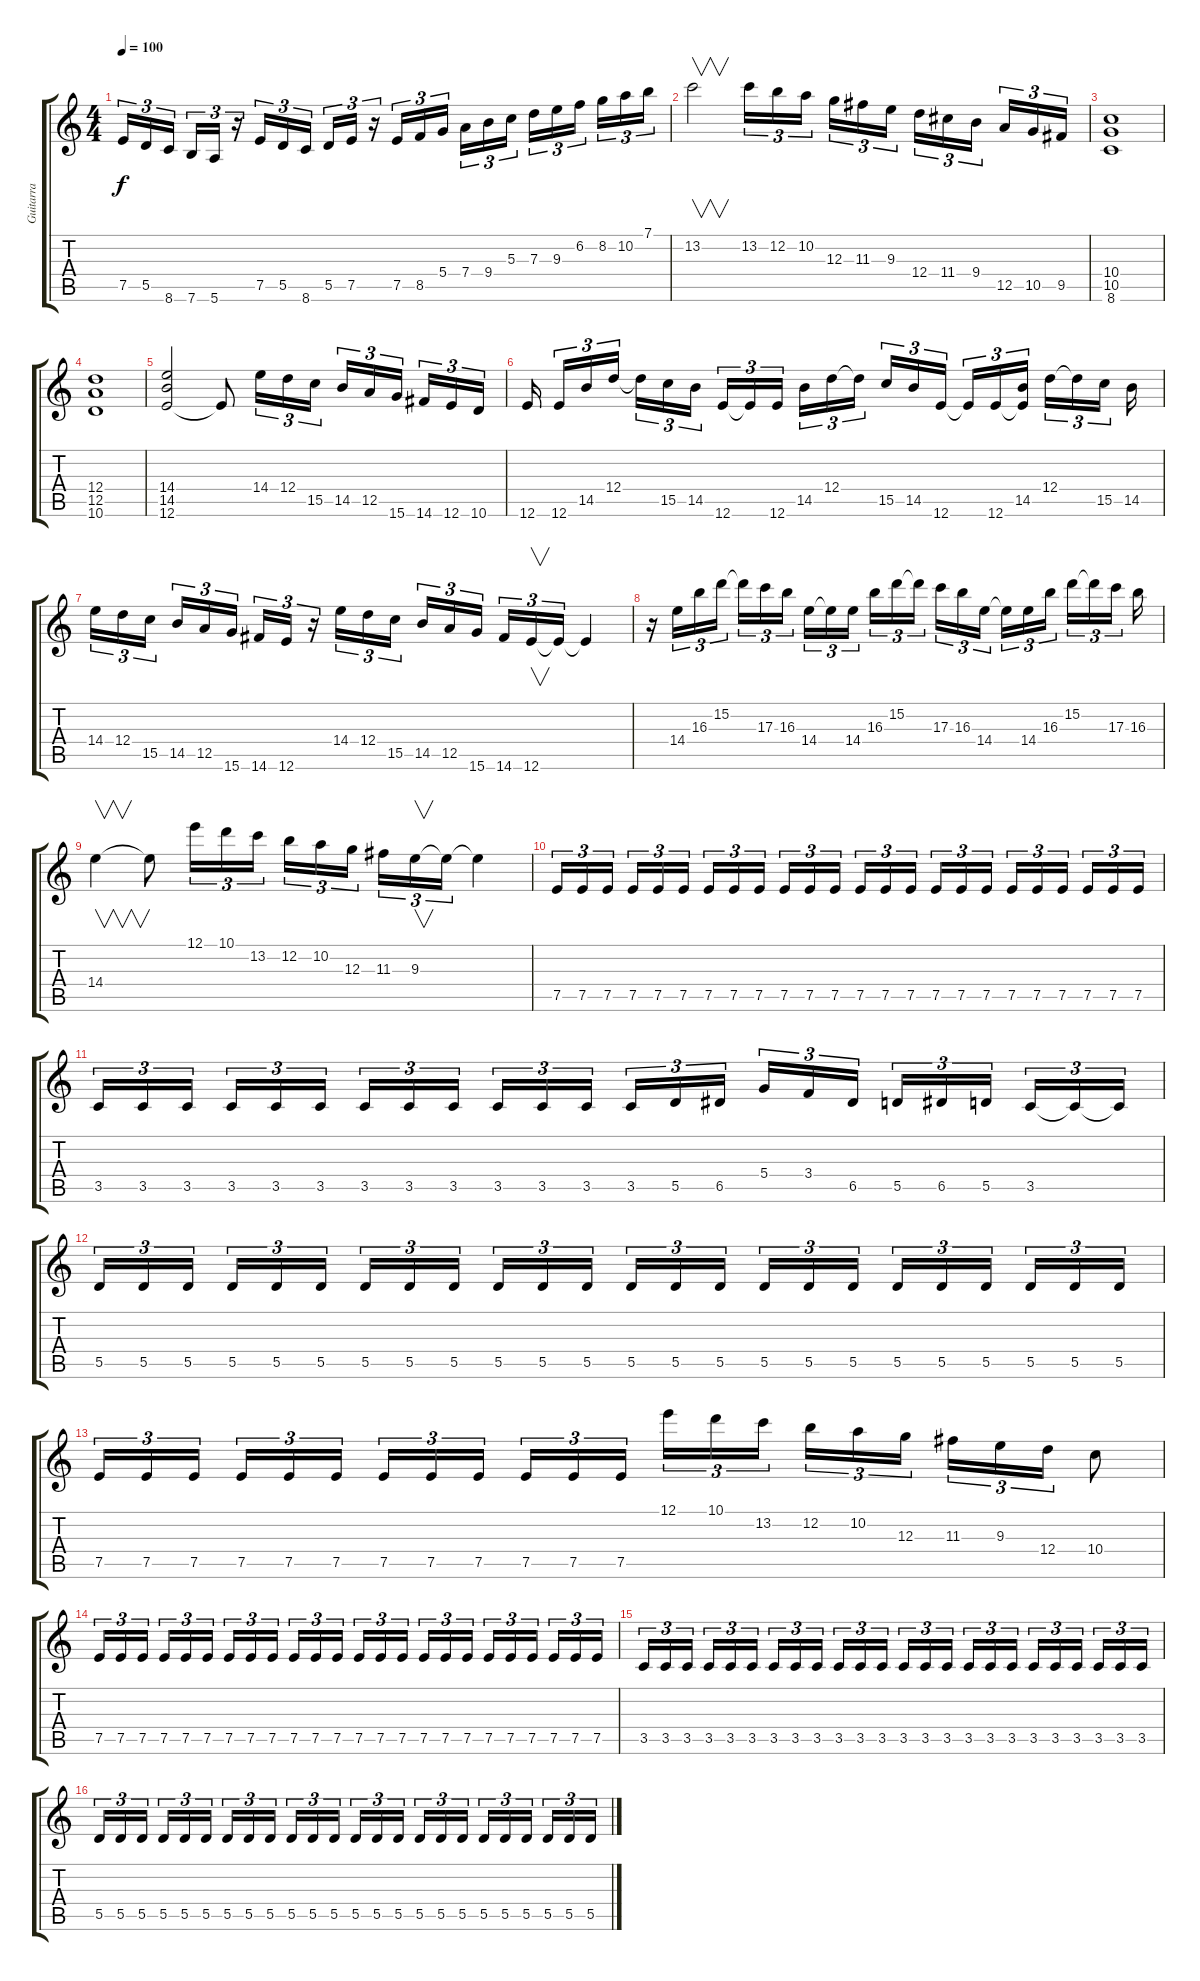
\track ("Guitarra" "Guitarra") {instrument distortionguitar}
\staff {score tabs}
\tuning (E4 B3 G3 D3 A2 E2) {hide}
\ts (4 4)
\tempo 100
\clef g2
\ks c
7.5.16{tu (3 2) dy f} 5.5.16{tu (3 2)} 8.6.16{tu (3 2)} 7.6.16{tu (3 2)} 5.6.16{tu (3 2)} r.16{tu (3 2)} 7.5.16{tu (3 2)} 5.5.16{tu (3 2)} 8.6.16{tu (3 2)} 5.5.16{tu (3 2)} 7.5.16{tu (3 2)} r.16{tu (3 2)} 7.5.16{tu (3 2)} 8.5.16{tu (3 2)} 5.4.16{tu (3 2)} 7.4.16{tu (3 2)} 9.4.16{tu (3 2)} 5.3.16{tu (3 2)} 7.3.16{tu (3 2)} 9.3.16{tu (3 2)} 6.2.16{tu (3 2)} 8.2.16{tu (3 2)} 10.2.16{tu (3 2)} 7.1.16{tu (3 2)} |
13.2.2{v} 13.2.16{tu (3 2)} 12.2.16{tu (3 2)} 10.2.16{tu (3 2)} 12.3.16{tu (3 2)} 11.3.16{tu (3 2)} 9.3.16{tu (3 2)} 12.4.16{tu (3 2)} 11.4.16{tu (3 2)} 9.4.16{tu (3 2)} 12.5.16{tu (3 2)} 10.5.16{tu (3 2)} 9.5.16{tu (3 2)} |
(10.4 10.5 8.6).1 |
(12.4 12.5 10.6).1 |
(14.4 14.5 12.6).2 12.6{t}.8 14.4.16{tu (3 2)} 12.4.16{tu (3 2)} 15.5.16{tu (3 2)} 14.5.16{tu (3 2)} 12.5.16{tu (3 2)} 15.6.16{tu (3 2)} 14.6.16{tu (3 2)} 12.6.16{tu (3 2)} 10.6.16{tu (3 2)} |
12.6.16 12.6.16{tu (3 2)} 14.5.16{tu (3 2)} 12.4.16{tu (3 2)} 12.4{t}.16{tu (3 2)} 15.5.16{tu (3 2)} 14.5.16{tu (3 2)} 12.6.16{tu (3 2)} 12.6{t}.16{tu (3 2)} 12.6.16{tu (3 2)} 14.5.16{tu (3 2)} 12.4.16{tu (3 2)} 12.4{t}.16{tu (3 2)} 15.5.16{tu (3 2)} 14.5.16{tu (3 2)} 12.6.16{tu (3 2)} 12.6{t}.16{tu (3 2)} 12.6.16{tu (3 2)} (14.5 12.6{t}).16{tu (3 2)} 12.4.16{tu (3 2)} 12.4{t}.16{tu (3 2)} 15.5.16{tu (3 2)} 14.5.16 |
14.4.16{tu (3 2)} 12.4.16{tu (3 2)} 15.5.16{tu (3 2)} 14.5.16{tu (3 2)} 12.5.16{tu (3 2)} 15.6.16{tu (3 2)} 14.6.16{tu (3 2)} 12.6.16{tu (3 2)} r.16{tu (3 2)} 14.4.16{tu (3 2)} 12.4.16{tu (3 2)} 15.5.16{tu (3 2)} 14.5.16{tu (3 2)} 12.5.16{tu (3 2)} 15.6.16{tu (3 2)} 14.6.16{tu (3 2)} 12.6.16{v tu (3 2)} 12.6{t}.16{tu (3 2)} 12.6{t}.4 |
r.16 14.4.16{tu (3 2)} 16.3.16{tu (3 2)} 15.2.16{tu (3 2)} 15.2{t}.16{tu (3 2)} 17.3.16{tu (3 2)} 16.3.16{tu (3 2)} 14.4.16{tu (3 2)} 14.4{t}.16{tu (3 2)} 14.4.16{tu (3 2)} 16.3.16{tu (3 2)} 15.2.16{tu (3 2)} 15.2{t}.16{tu (3 2)} 17.3.16{tu (3 2)} 16.3.16{tu (3 2)} 14.4.16{tu (3 2)} 14.4{t}.16{tu (3 2)} 14.4.16{tu (3 2)} 16.3.16{tu (3 2)} 15.2.16{tu (3 2)} 15.2{t}.16{tu (3 2)} 17.3.16{tu (3 2)} 16.3.16 |
14.4.4{v} 14.4{t}.8 12.1.16{tu (3 2)} 10.1.16{tu (3 2)} 13.2.16{tu (3 2)} 12.2.16{tu (3 2)} 10.2.16{tu (3 2)} 12.3.16{tu (3 2)} 11.3.16{tu (3 2)} 9.3.16{v tu (3 2)} 9.3{t}.16{tu (3 2)} 9.3{t}.4 |
7.5.16{tu (3 2)} 7.5.16{tu (3 2)} 7.5.16{tu (3 2)} 7.5.16{tu (3 2)} 7.5.16{tu (3 2)} 7.5.16{tu (3 2)} 7.5.16{tu (3 2)} 7.5.16{tu (3 2)} 7.5.16{tu (3 2)} 7.5.16{tu (3 2)} 7.5.16{tu (3 2)} 7.5.16{tu (3 2)} 7.5.16{tu (3 2)} 7.5.16{tu (3 2)} 7.5.16{tu (3 2)} 7.5.16{tu (3 2)} 7.5.16{tu (3 2)} 7.5.16{tu (3 2)} 7.5.16{tu (3 2)} 7.5.16{tu (3 2)} 7.5.16{tu (3 2)} 7.5.16{tu (3 2)} 7.5.16{tu (3 2)} 7.5.16{tu (3 2)} |
3.5.16{tu (3 2)} 3.5.16{tu (3 2)} 3.5.16{tu (3 2)} 3.5.16{tu (3 2)} 3.5.16{tu (3 2)} 3.5.16{tu (3 2)} 3.5.16{tu (3 2)} 3.5.16{tu (3 2)} 3.5.16{tu (3 2)} 3.5.16{tu (3 2)} 3.5.16{tu (3 2)} 3.5.16{tu (3 2)} 3.5.16{tu (3 2)} 5.5.16{tu (3 2)} 6.5.16{tu (3 2)} 5.4.16{tu (3 2)} 3.4.16{tu (3 2)} 6.5.16{tu (3 2)} 5.5.16{tu (3 2)} 6.5.16{tu (3 2)} 5.5.16{tu (3 2)} 3.5.16{tu (3 2)} 3.5{t}.16{tu (3 2)} 3.5{t}.16{tu (3 2)} |
5.5.16{tu (3 2)} 5.5.16{tu (3 2)} 5.5.16{tu (3 2)} 5.5.16{tu (3 2)} 5.5.16{tu (3 2)} 5.5.16{tu (3 2)} 5.5.16{tu (3 2)} 5.5.16{tu (3 2)} 5.5.16{tu (3 2)} 5.5.16{tu (3 2)} 5.5.16{tu (3 2)} 5.5.16{tu (3 2)} 5.5.16{tu (3 2)} 5.5.16{tu (3 2)} 5.5.16{tu (3 2)} 5.5.16{tu (3 2)} 5.5.16{tu (3 2)} 5.5.16{tu (3 2)} 5.5.16{tu (3 2)} 5.5.16{tu (3 2)} 5.5.16{tu (3 2)} 5.5.16{tu (3 2)} 5.5.16{tu (3 2)} 5.5.16{tu (3 2)} |
7.5.16{tu (3 2)} 7.5.16{tu (3 2)} 7.5.16{tu (3 2)} 7.5.16{tu (3 2)} 7.5.16{tu (3 2)} 7.5.16{tu (3 2)} 7.5.16{tu (3 2)} 7.5.16{tu (3 2)} 7.5.16{tu (3 2)} 7.5.16{tu (3 2)} 7.5.16{tu (3 2)} 7.5.16{tu (3 2)} 12.1.16{tu (3 2)} 10.1.16{tu (3 2)} 13.2.16{tu (3 2)} 12.2.16{tu (3 2)} 10.2.16{tu (3 2)} 12.3.16{tu (3 2)} 11.3.16{tu (3 2)} 9.3.16{tu (3 2)} 12.4.16{tu (3 2)} 10.4.8 |
7.5.16{tu (3 2)} 7.5.16{tu (3 2)} 7.5.16{tu (3 2)} 7.5.16{tu (3 2)} 7.5.16{tu (3 2)} 7.5.16{tu (3 2)} 7.5.16{tu (3 2)} 7.5.16{tu (3 2)} 7.5.16{tu (3 2)} 7.5.16{tu (3 2)} 7.5.16{tu (3 2)} 7.5.16{tu (3 2)} 7.5.16{tu (3 2)} 7.5.16{tu (3 2)} 7.5.16{tu (3 2)} 7.5.16{tu (3 2)} 7.5.16{tu (3 2)} 7.5.16{tu (3 2)} 7.5.16{tu (3 2)} 7.5.16{tu (3 2)} 7.5.16{tu (3 2)} 7.5.16{tu (3 2)} 7.5.16{tu (3 2)} 7.5.16{tu (3 2)} |
3.5.16{tu (3 2)} 3.5.16{tu (3 2)} 3.5.16{tu (3 2)} 3.5.16{tu (3 2)} 3.5.16{tu (3 2)} 3.5.16{tu (3 2)} 3.5.16{tu (3 2)} 3.5.16{tu (3 2)} 3.5.16{tu (3 2)} 3.5.16{tu (3 2)} 3.5.16{tu (3 2)} 3.5.16{tu (3 2)} 3.5.16{tu (3 2)} 3.5.16{tu (3 2)} 3.5.16{tu (3 2)} 3.5.16{tu (3 2)} 3.5.16{tu (3 2)} 3.5.16{tu (3 2)} 3.5.16{tu (3 2)} 3.5.16{tu (3 2)} 3.5.16{tu (3 2)} 3.5.16{tu (3 2)} 3.5.16{tu (3 2)} 3.5.16{tu (3 2)} |
5.5.16{tu (3 2)} 5.5.16{tu (3 2)} 5.5.16{tu (3 2)} 5.5.16{tu (3 2)} 5.5.16{tu (3 2)} 5.5.16{tu (3 2)} 5.5.16{tu (3 2)} 5.5.16{tu (3 2)} 5.5.16{tu (3 2)} 5.5.16{tu (3 2)} 5.5.16{tu (3 2)} 5.5.16{tu (3 2)} 5.5.16{tu (3 2)} 5.5.16{tu (3 2)} 5.5.16{tu (3 2)} 5.5.16{tu (3 2)} 5.5.16{tu (3 2)} 5.5.16{tu (3 2)} 5.5.16{tu (3 2)} 5.5.16{tu (3 2)} 5.5.16{tu (3 2)} 5.5.16{tu (3 2)} 5.5.16{tu (3 2)} 5.5.16{tu (3 2)}
